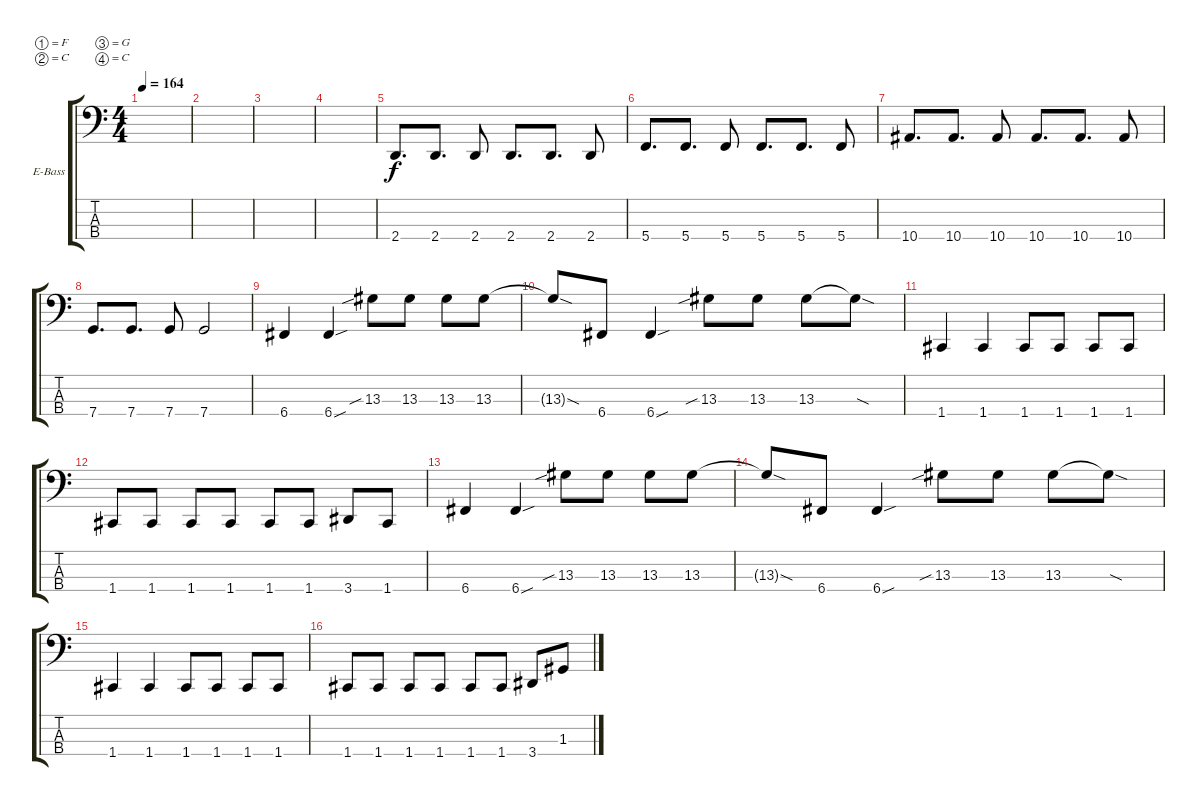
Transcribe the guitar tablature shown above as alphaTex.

\defaultSystemsLayout 4
\bracketExtendMode groupsimilarinstruments
\firstSystemTrackNameOrientation horizontal
\otherSystemsTrackNameOrientation horizontal
\track ("Electric Bass" "E-Bass") {instrument electricbassfinger}
\staff {score tabs}
\tuning (F2 C2 G1 C1)
\ts (4 4)
\tempo 164
\clef f4
\ks c
|
|
|
|
2.4.8{d} 2.4.8{d} 2.4.8 2.4.8{d} 2.4.8{d} 2.4.8 |
5.4.8{d} 5.4.8{d} 5.4.8 5.4.8{d} 5.4.8{d} 5.4.8 |
10.4.8{d} 10.4.8{d} 10.4.8 10.4.8{d} 10.4.8{d} 10.4.8 |
7.4.8{d} 7.4.8{d} 7.4.8 7.4.2 |
6.4.4 6.4{sou}.4 13.3{sib}.8 13.3.8 13.3.8 13.3.8 |
13.3{sod t}.8 6.4.8 6.4{sou}.4 13.3{sib}.8 13.3.8 13.3.8 13.3{sod t}.8 |
1.4.4 1.4.4 1.4.8 1.4.8 1.4.8 1.4.8 |
1.4.8 1.4.8 1.4.8 1.4.8 1.4.8 1.4.8 3.4.8 1.4.8 |
6.4.4 6.4{sou}.4 13.3{sib}.8 13.3.8 13.3.8 13.3.8 |
13.3{sod t}.8 6.4.8 6.4{sou}.4 13.3{sib}.8 13.3.8 13.3.8 13.3{sod t}.8 |
1.4.4 1.4.4 1.4.8 1.4.8 1.4.8 1.4.8 |
1.4.8 1.4.8 1.4.8 1.4.8 1.4.8 1.4.8 3.4.8 1.3.8
